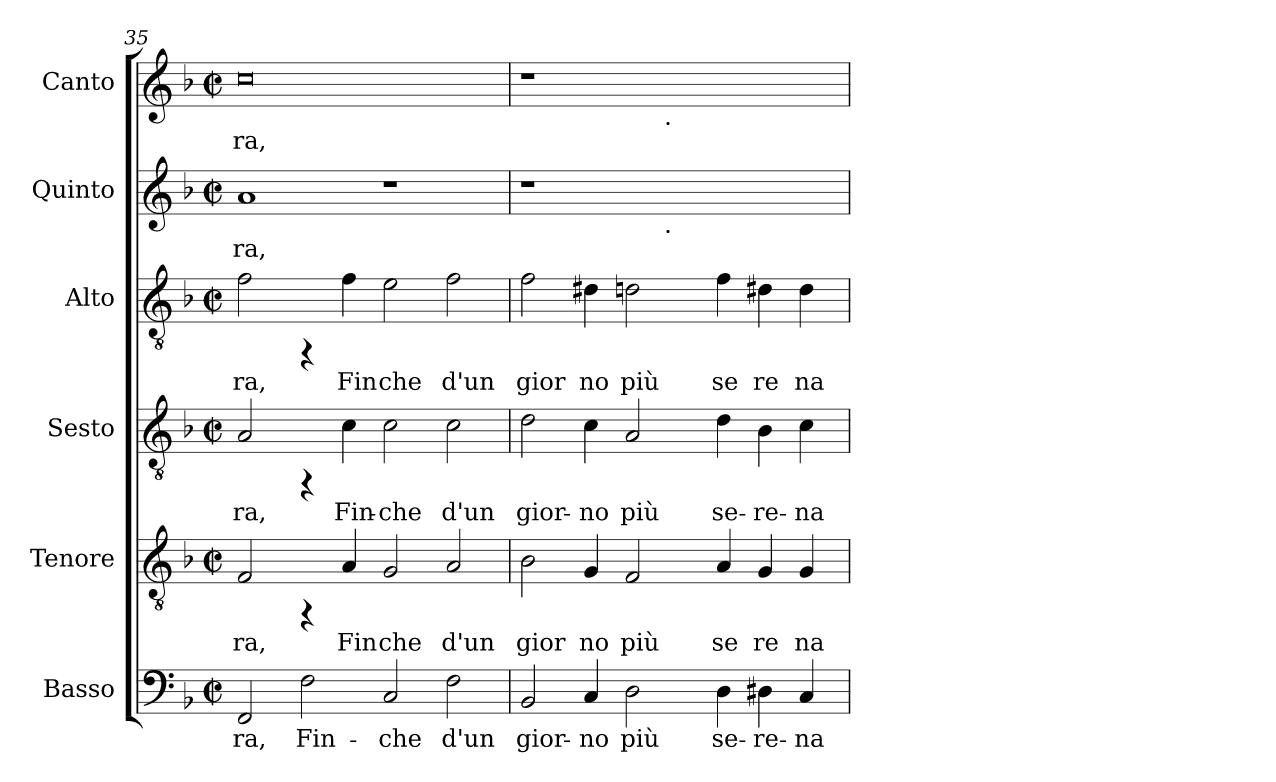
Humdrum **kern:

**kern	**text	**kern	**text	**kern	**text	**kern	**text	**kern	**text	**kern	**text
*part6	*part6	*part5	*part5	*part4	*part4	*part3	*part3	*part2	*part2	*part1	*part1
*staff6	*staff6	*staff5	*staff5	*staff4	*staff4	*staff3	*staff3	*staff2	*staff2	*staff1	*staff1
*I"Basso	*	*I"Tenore	*	*I"Sesto	*	*I"Alto	*	*I"Quinto	*	*I"Canto	*
*clefF4	*	*clefGv2	*	*clefGv2	*	*clefGv2	*	*clefG2	*	*clefG2	*
*ITrd-3c-5	*	*ITrd-3c-5	*	*ITrd-3c-5	*	*ITrd-3c-5	*	*ITrd-3c-5	*	*	*
*k[b-e-]	*	*k[b-e-]	*	*k[b-e-]	*	*k[b-e-]	*	*k[b-e-]	*	*k[b-]	*
*B-:	*	*B-:	*	*B-:	*	*B-:	*	*B-:	*	*F:	*
*M2/2	*	*M2/2	*	*M2/2	*	*M2/2	*	*M2/2	*	*M2/2	*
*met(c|)	*	*met(c|)	*	*met(c|)	*	*met(c|)	*	*met(c|)	*	*met(c|)	*
=35	=35	=35	=35	=35	=35	=35	=35	=35	=35	=35	=35
!	!LO:LY:b:cj	!	!LO:LY:b:cj	!	!LO:LY:b:cj	!	!LO:LY:b:cj	!	!LO:LY:b:cj	!	!LO:LY:b:cj
2BB-/	-ra,	2B-/	ra,	2d/	-ra,	2b-\	ra,	1dd	ra,	0cc	ra,
!	!LO:LY:b:cj	!	!	!	!	!	!	!	!	!	!
2B-\	Fin-	4rFF	.	4rFF	.	4rFF	.	.	.	.	.
!	!	!	!LO:LY:b:cj	!	!LO:LY:b:cj	!	!LO:LY:b:cj	!	!	!	!
.	.	4d/	Fin	4f\	Fin-	4b-\	Fin	.	.	.	.
!	!LO:LY:b:cj	!	!LO:LY:b:cj	!	!LO:LY:b:cj	!	!LO:LY:b:cj	!	!	!	!
2F/	-che	2c/	che	2f\	-che	2a\	che	1r	.	.	.
!	!LO:LY:b:cj	!	!LO:LY:b:cj	!	!LO:LY:b:cj	!	!LO:LY:b:cj	!	!	!	!
2B-\	d'un	2d/	d'un	2f\	d'un	2b-\	d'un	.	.	.	.
=36	=36	=36	=36	=36	=36	=36	=36	=36	=36	=36	=36
!	!LO:LY:b:cj	!	!LO:LY:b:cj	!	!LO:LY:b:cj	!	!LO:LY:b:cj	!	!	!	!
*	*	*	*	*	*	*	*	*^	*	*^	*
2E-/	gior-	2e-\	gior	2g\	gior-	2b-\	gior	1r	2ryy	.	1r	2ryy	.
!	!LO:LY:b:cj	!	!LO:LY:b:cj	!	!LO:LY:b:cj	!	!LO:LY:b:cj	!	!	!	!	!	!
4F/	-no	4c/	no	4f\	-no	4g#X\	no	.	4...ryy	.	.	4...ryy	.
!	!LO:LY:b:cj	!	!LO:LY:b:cj	!	!LO:LY:b:cj	!	!LO:LY:b:cj	!	!	!	!	!	!
2G\	più	2B-/	più	2d/	più	2g\	più	.	.	.	.	.	.
!	!	!	!	!	!	!	!	!	!	!	!	!LO:TX:b:t=.	!
!	!	!	!	!	!	!	!	!	!LO:TX:b:t=.	!	!	!	!
.	.	.	.	.	.	.	.	.	1ryy	.	.	1ryy	.
.	.	.	.	.	.	.	.	1ryy	.	.	1ryy	.	.
!	!LO:LY:b:cj	!	!LO:LY:b:cj	!	!LO:LY:b:cj	!	!LO:LY:b:cj	!	!	!	!	!	!
4G\	se-	4d/	se	4g\	se-	4b-\	se	.	.	.	.	.	.
!	!LO:LY:b:cj	!	!LO:LY:b:cj	!	!LO:LY:b:cj	!	!LO:LY:b:cj	!	!	!	!	!	!
4G#X\	-re-	4c/	re	4e-\	-re-	4g#\	re	.	.	.	.	.	.
!	!LO:LY:b:cj	!	!LO:LY:b:cj	!	!LO:LY:b:cj	!	!LO:LY:b:cj	!	!	!	!	!	!
4F/	-na	4c/	na	4f\	-na	4g#\	na	.	.	.	.	.	.
.	.	.	.	.	.	.	.	.	32ryy	.	.	32ryy	.
*	*	*	*	*	*	*	*	*v	*v	*	*	*	*
*	*	*	*	*	*	*	*	*	*	*v	*v	*
=	=	=	=	=	=	=	=	=	=	=	=
*-	*-	*-	*-	*-	*-	*-	*-	*-	*-	*-	*-
